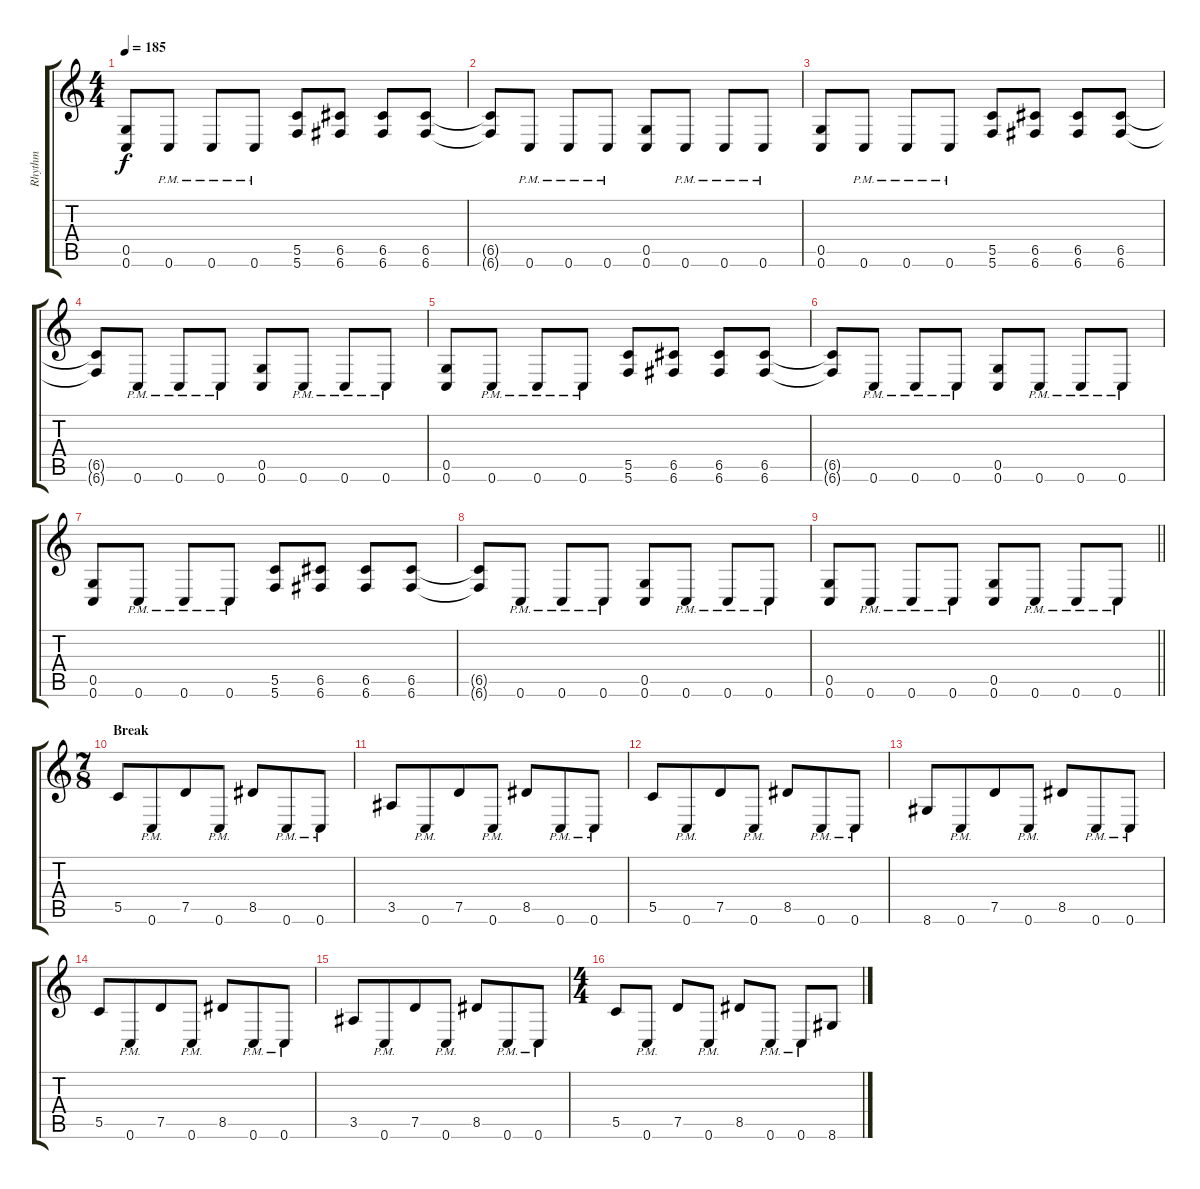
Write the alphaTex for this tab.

\track ("Rhythm" "Rhythm") {instrument overdrivenguitar}
\staff {score tabs}
\tuning (D4 A3 F3 C3 G2 C2) {hide}
\ts (4 4)
\tempo 185
\clef g2
\ks c
(0.5 0.6).8{dy f} 0.6{pm}.8 0.6{pm}.8 0.6{pm}.8 (5.5 5.6).8 (6.5 6.6).8 (6.5 6.6).8 (6.5 6.6).8 |
(6.5{t} 6.6{t}).8 0.6{pm}.8 0.6{pm}.8 0.6{pm}.8 (0.5 0.6).8 0.6{pm}.8 0.6{pm}.8 0.6{pm}.8 |
(0.5 0.6).8 0.6{pm}.8 0.6{pm}.8 0.6{pm}.8 (5.5 5.6).8 (6.5 6.6).8 (6.5 6.6).8 (6.5 6.6).8 |
(6.5{t} 6.6{t}).8 0.6{pm}.8 0.6{pm}.8 0.6{pm}.8 (0.5 0.6).8 0.6{pm}.8 0.6{pm}.8 0.6{pm}.8 |
(0.5 0.6).8 0.6{pm}.8 0.6{pm}.8 0.6{pm}.8 (5.5 5.6).8 (6.5 6.6).8 (6.5 6.6).8 (6.5 6.6).8 |
(6.5{t} 6.6{t}).8 0.6{pm}.8 0.6{pm}.8 0.6{pm}.8 (0.5 0.6).8 0.6{pm}.8 0.6{pm}.8 0.6{pm}.8 |
(0.5 0.6).8 0.6{pm}.8 0.6{pm}.8 0.6{pm}.8 (5.5 5.6).8 (6.5 6.6).8 (6.5 6.6).8 (6.5 6.6).8 |
(6.5{t} 6.6{t}).8 0.6{pm}.8 0.6{pm}.8 0.6{pm}.8 (0.5 0.6).8 0.6{pm}.8 0.6{pm}.8 0.6{pm}.8 |
\barLineRight lightlight
(0.5 0.6).8 0.6{pm}.8 0.6{pm}.8 0.6{pm}.8 (0.5 0.6).8 0.6{pm}.8 0.6{pm}.8 0.6{pm}.8 |
\ts (7 8)
\section ("" "Break")
5.5.8 0.6{pm}.8 7.5.8 0.6{pm}.8 8.5.8 0.6{pm}.8 0.6{pm}.8 |
3.5.8 0.6{pm}.8 7.5.8 0.6{pm}.8 8.5.8 0.6{pm}.8 0.6{pm}.8 |
5.5.8 0.6{pm}.8 7.5.8 0.6{pm}.8 8.5.8 0.6{pm}.8 0.6{pm}.8 |
8.6.8 0.6{pm}.8 7.5.8 0.6{pm}.8 8.5.8 0.6{pm}.8 0.6{pm}.8 |
5.5.8 0.6{pm}.8 7.5.8 0.6{pm}.8 8.5.8 0.6{pm}.8 0.6{pm}.8 |
3.5.8 0.6{pm}.8 7.5.8 0.6{pm}.8 8.5.8 0.6{pm}.8 0.6{pm}.8 |
\ts (4 4)
5.5.8 0.6{pm}.8 7.5.8 0.6{pm}.8 8.5.8 0.6{pm}.8 0.6{pm}.8 8.6.8
